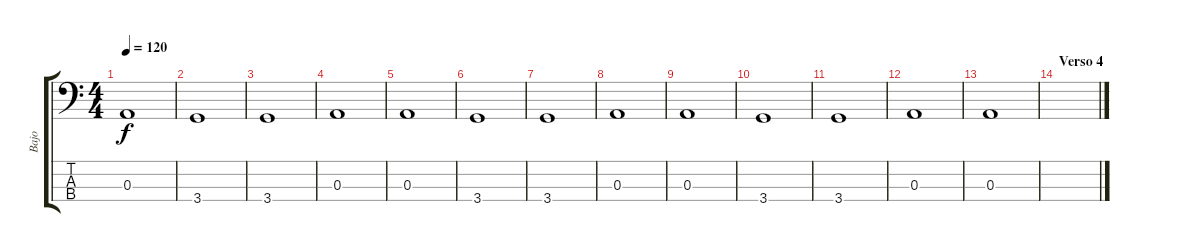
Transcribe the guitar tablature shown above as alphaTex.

\track ("Bajo" "Bajo") {instrument electricbassfinger}
\staff {score tabs}
\tuning (G2 D2 A1 E1) {hide}
\ts (4 4)
\tempo 120
\clef f4
\ks c
0.3.1{dy f} |
3.4.1 |
3.4.1 |
0.3.1 |
0.3.1 |
3.4.1 |
3.4.1 |
0.3.1 |
0.3.1 |
3.4.1 |
3.4.1 |
0.3.1 |
0.3.1 |
\section ("" "Verso 4")
